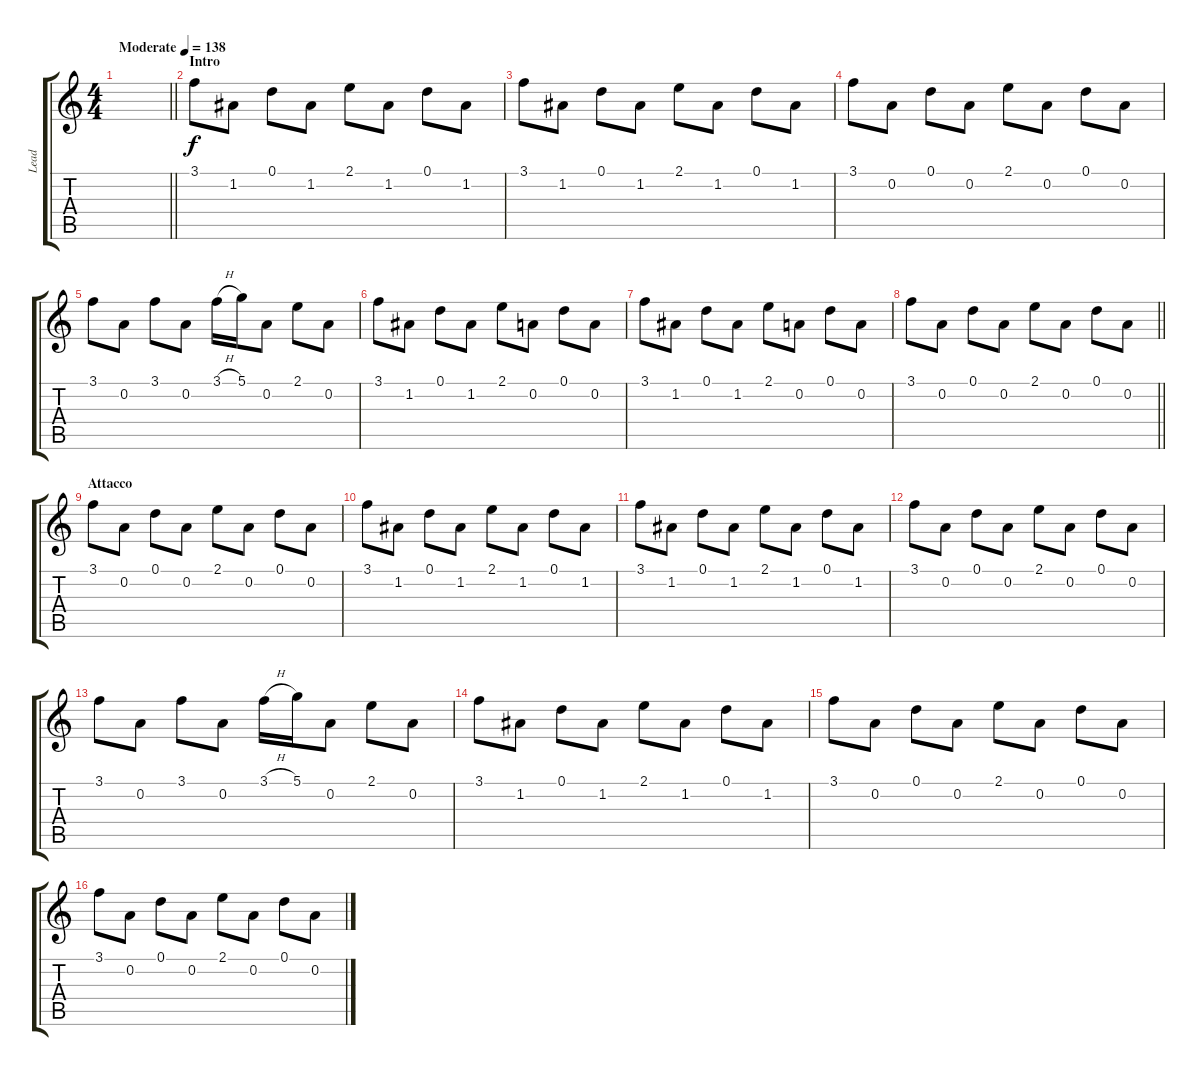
\track ("Lead" "Lead") {instrument distortionguitar}
\staff {score tabs}
\tuning (D4 A3 F3 C3 G2 D2) {hide}
\ts (4 4)
\tempo (138 "Moderate")
\clef g2
\barLineRight lightlight
\ks c
|
\section ("" "Intro")
3.1.8 1.2.8 0.1.8 1.2.8 2.1.8 1.2.8 0.1.8 1.2.8 |
3.1.8 1.2.8 0.1.8 1.2.8 2.1.8 1.2.8 0.1.8 1.2.8 |
3.1.8 0.2.8 0.1.8 0.2.8 2.1.8 0.2.8 0.1.8 0.2.8 |
3.1.8 0.2.8 3.1.8 0.2.8 3.1{h}.16 5.1.16 0.2.8 2.1.8 0.2.8 |
3.1.8 1.2.8 0.1.8 1.2.8 2.1.8 0.2.8 0.1.8 0.2.8 |
3.1.8 1.2.8 0.1.8 1.2.8 2.1.8 0.2.8 0.1.8 0.2.8 |
\barLineRight lightlight
3.1.8 0.2.8 0.1.8 0.2.8 2.1.8 0.2.8 0.1.8 0.2.8 |
\section ("" "Attacco")
3.1.8 0.2.8 0.1.8 0.2.8 2.1.8 0.2.8 0.1.8 0.2.8 |
3.1.8 1.2.8 0.1.8 1.2.8 2.1.8 1.2.8 0.1.8 1.2.8 |
3.1.8 1.2.8 0.1.8 1.2.8 2.1.8 1.2.8 0.1.8 1.2.8 |
3.1.8 0.2.8 0.1.8 0.2.8 2.1.8 0.2.8 0.1.8 0.2.8 |
3.1.8 0.2.8 3.1.8 0.2.8 3.1{h}.16 5.1.16 0.2.8 2.1.8 0.2.8 |
3.1.8 1.2.8 0.1.8 1.2.8 2.1.8 1.2.8 0.1.8 1.2.8 |
3.1.8 0.2.8 0.1.8 0.2.8 2.1.8 0.2.8 0.1.8 0.2.8 |
3.1.8 0.2.8 0.1.8 0.2.8 2.1.8 0.2.8 0.1.8 0.2.8
